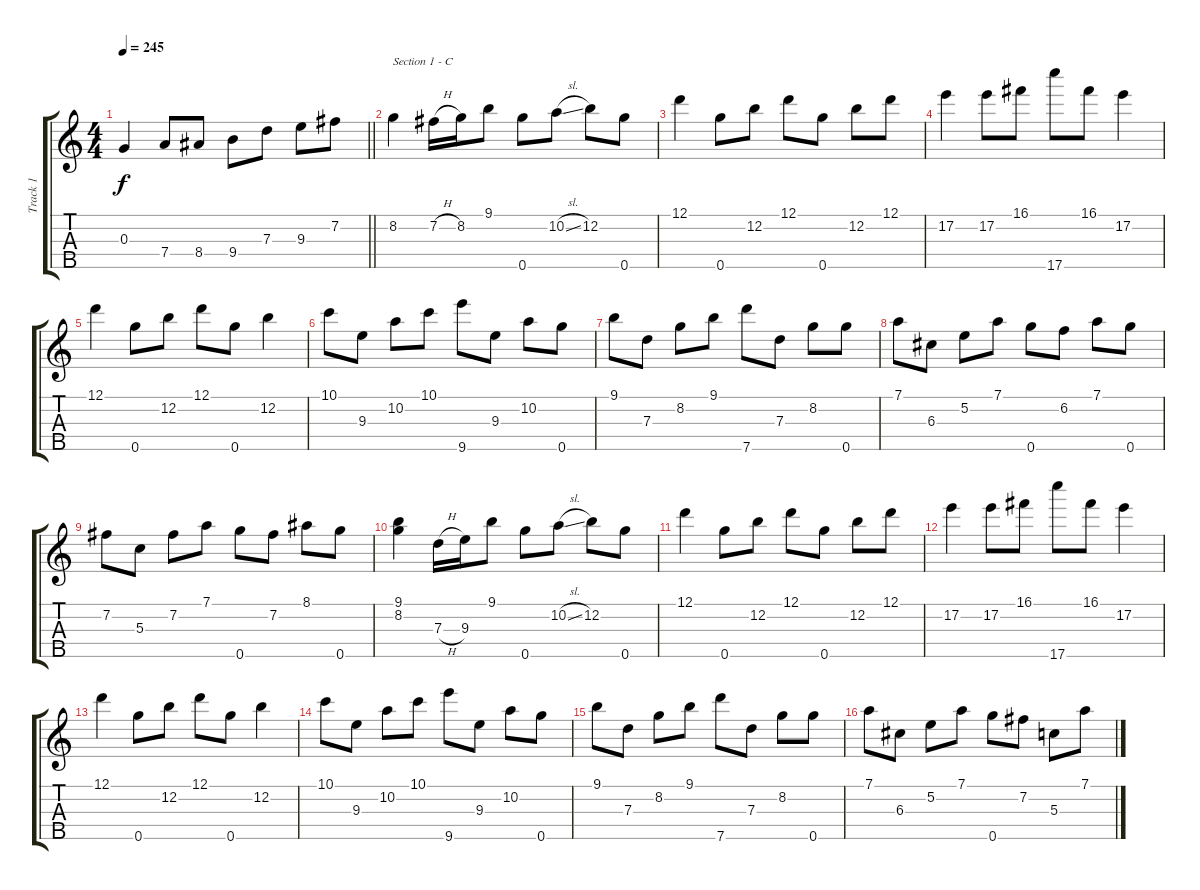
\track ("Track 1" "Track 1") {instrument banjo}
\staff {score tabs}
\tuning (D4 B3 G3 D3 G4) {hide}
\displaytranspose 12
\ts (4 4)
\tempo 245
\clef g2
\barLineRight lightlight
\ks c
0.3.4{dy f} 7.4.8 8.4.8 9.4.8 7.3.8 9.3.8 7.2.8 |
8.2.4{txt "Section 1 - C"} 7.2{h}.16 8.2.16 9.1.8 0.5.8 10.2{sl}.8 12.2.8 0.5.8 |
12.1.4 0.5.8 12.2.8 12.1.8 0.5.8 12.2.8 12.1.8 |
17.2.4 17.2.8 16.1.8 17.5.8 16.1.8 17.2.4 |
12.1.4 0.5.8 12.2.8 12.1.8 0.5.8 12.2.4 |
10.1.8 9.3.8 10.2.8 10.1.8 9.5.8 9.3.8 10.2.8 0.5.8 |
9.1.8 7.3.8 8.2.8 9.1.8 7.5.8 7.3.8 8.2.8 0.5.8 |
7.1.8 6.3.8 5.2.8 7.1.8 0.5.8 6.2.8 7.1.8 0.5.8 |
7.2.8 5.3.8 7.2.8 7.1.8 0.5.8 7.2.8 8.1.8 0.5.8 |
(9.1 8.2).4 7.3{h}.16 9.3.16 9.1.8 0.5.8 10.2{sl}.8 12.2.8 0.5.8 |
12.1.4 0.5.8 12.2.8 12.1.8 0.5.8 12.2.8 12.1.8 |
17.2.4 17.2.8 16.1.8 17.5.8 16.1.8 17.2.4 |
12.1.4 0.5.8 12.2.8 12.1.8 0.5.8 12.2.4 |
10.1.8 9.3.8 10.2.8 10.1.8 9.5.8 9.3.8 10.2.8 0.5.8 |
9.1.8 7.3.8 8.2.8 9.1.8 7.5.8 7.3.8 8.2.8 0.5.8 |
7.1.8 6.3.8 5.2.8 7.1.8 0.5.8 7.2.8 5.3.8 7.1.8
